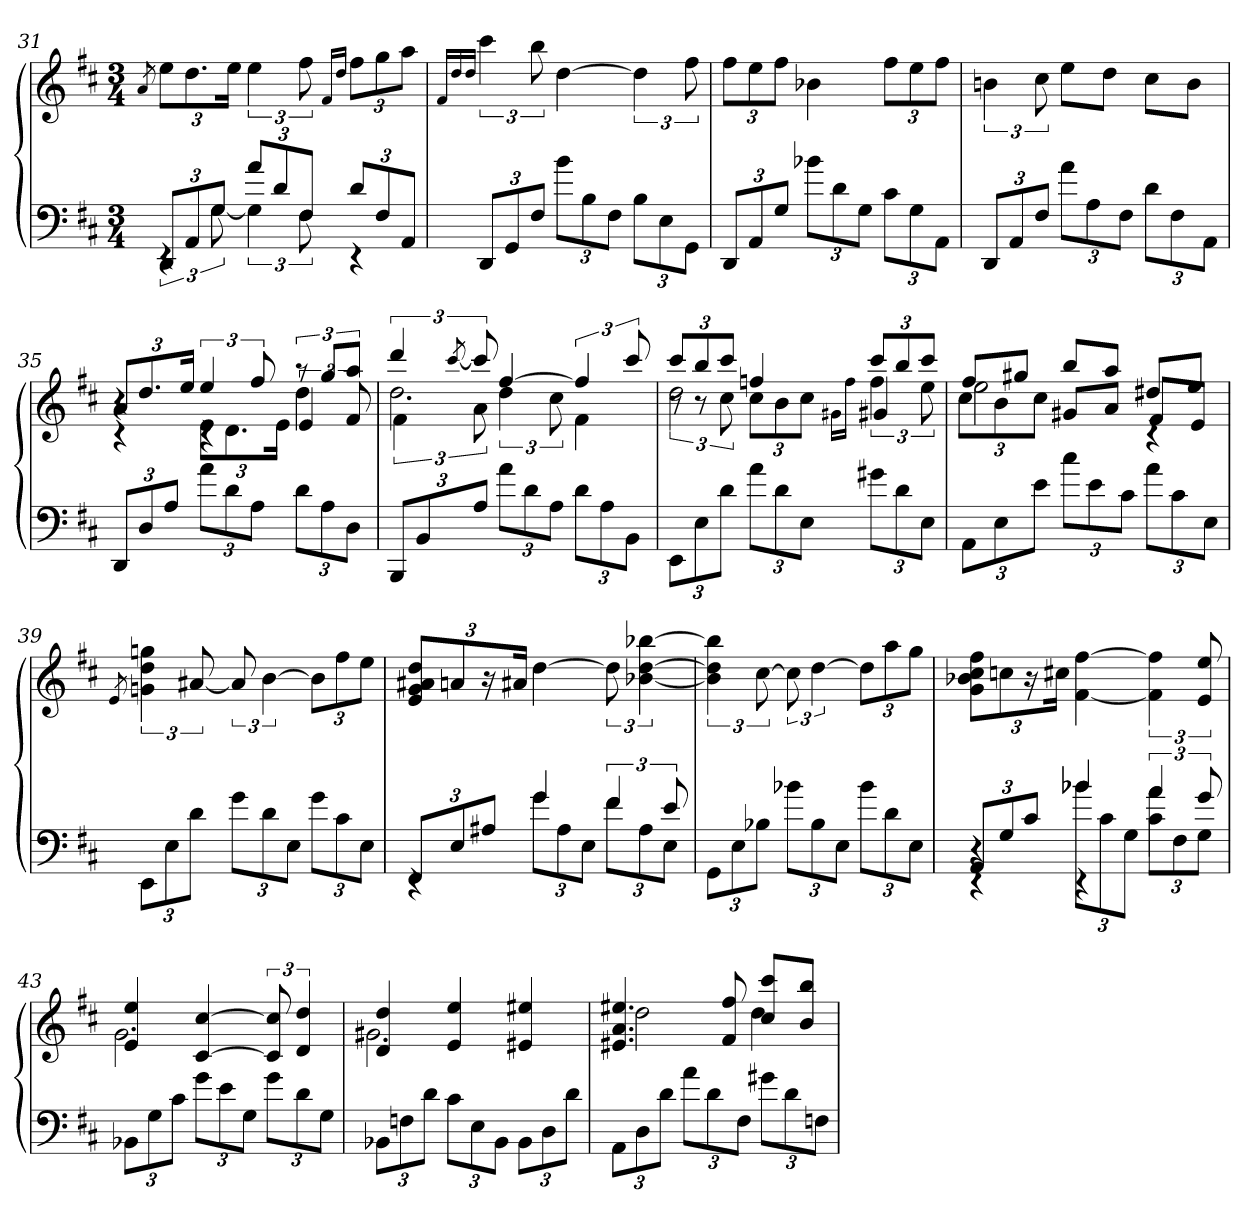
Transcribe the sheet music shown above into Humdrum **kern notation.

**kern	**kern
*part1	*part1
*staff2	*staff1
*clefF4	*clefG2
*k[f#c#]	*k[f#c#]
*b:	*b:
*M3/4	*M3/4
=31	=31
.	8qa/
*^	*
12DDL	6rEE	12eeL
12AA	.	12.dd
12GJ	[12G	.
.	.	24eeJk
12aL	6G]	6ee
12d	.	.
12F#J	12F#	12ff#
.	.	16qqf#/LL
.	.	16qqdd/JJ
12dL	4rEE	12ff#L
12F#	.	12gg
12AAJ	.	12aaJ
*v	*v	*
=32	=32
.	16qqf#/LL
.	16qqdd/
.	16qqdd/JJ
12DDL	6ccc#
12GG	.
12F#J	12bb
12bL	[4dd
12B	.
12F#J	.
12BL	6dd]
12E	.
12GGJ	12ff#
=33	=33
12DDL	12ff#L
12AA	12ee
12GJ	12ff#J
12b-XL	4b-X
12d	.
12GJ	.
12c#L	12ff#L
12G	12ee
12AAJ	12ff#J
=34	=34
12DDL	6bn
12AA	.
12F#J	12cc#
12aL	8eeL
12A	.
.	8ddJ
12F#J	.
12dL	8cc#L
12F#	.
.	8bJ
12AAJ	.
=35	=35
*	*^
*	*	*^
12DDL	12aL	4rc	4r
12D	12.dd	.	.
12AJ	.	.	.
.	24eeJk	.	.
12aL	6ee	4rc	12e\L
12d	.	.	12.d\
12AJ	12ff#	.	.
.	.	.	24e\Jk
12dL	12raa	4dd	6e/
12A	12ggL	.	.
12DJ	12aaJ	.	12f#/
=36	=36	=36	=36
12BBBL	6ddd	2.dd	6f#\
12BB	.	.	.
.	[8qccc#/	.	.
12AJ	12ccc#]	.	12a\
12aL	[4ff#	.	6dd\
12d	.	.	.
12AJ	.	.	12cc#\
12dL	6ff#]	.	4f#\
12A	.	.	.
12BBJ	12ccc#	.	.
=37	=37	=37	=37
12EEL	12ccc#L	2dd	12r
12E	12bb	.	12r
12dJ	12ccc#J	.	12cc#\
12aL	4ffn	.	12cc#\L
12d	.	.	12b\
12EJ	.	.	12cc#\J
.	.	16qqg#X\LL	.
.	.	16qqff\JJ	.
12g#XL	12ccc#L	6ff	4g#X/
12d	12bb	.	.
12EJ	12ccc#J	12ee	.
=38	=38	=38	=38
12AAL	8ff#L	2ee	12cc#\L
12E	.	.	12b\
.	8gg#XJ	.	.
12eJ	.	.	12cc#\J
12cc#L	8bbL	.	8g#X/L
12e	.	.	.
.	8aaJ	.	8a/J
12c#J	.	.	.
12aL	8dd#XL	4rc	8f#/L
12c#	.	.	.
.	8eeJ	.	8e/J
12EJ	.	.	.
*	*v	*v	*v
=39	=39
.	8qe/
12EEL	6gn 6dd 6ggn
12E	.
12dJ	[12a#X
12gL	12a#]
12d	[6b
12EJ	.
12gL	12bL]
12c#	12ff#
12EJ	12eeJ
=40	=40
*^	*
12FF#L	4rEE	12e 12g 12a#X 12ddL
12E	.	12an
12A#XJ	.	24r
.	.	24a#XJk
4g	12gL	[4dd
.	12A#	.
.	12EJ	.
6f#	12f#L	12dd]
.	12A#	[6b-X [6dd [6bb-X
12e	12EJ	.
*v	*v	*
=41	=41
12GGL	6b-] 6dd] 6bb-]
12E	.
12B-XJ	[12cc#
12b-XL	12cc#]
12B-	[6dd
12EJ	.
12b-L	12ddL]
12d	12aa
12EJ	12ggJ
=42	=42
*^	*
*	*^	*
12AAL	4rEE	4r	12g 12b-X 12cc# 12ff#L
12G	.	.	12ccn
12c#J	.	.	24r
.	.	.	24cc#XJk
4b-X	4rEE	12b-X\L	[4f# [4ff#
.	.	12c#\	.
.	.	12G\J	.
6a	4c#	12a\L	6f#] 6ff#]
.	.	12F#\	.
12g	.	12G\J	12e 12ee
*v	*v	*v	*
=43	=43
*	*^
12BB-XL	4e 4ee	2.g
12G	.	.
12c#J	.	.
12gL	[4c# [4cc#	.
12e	.	.
12GJ	.	.
12gL	12c#] 12cc#]	.
12d	6d 6dd	.
12GJ	.	.
=44	=44	=44
12BB-XL	4d 4dd	2.g#X
12Fn	.	.
12dJ	.	.
12c#L	4e 4ee	.
12E	.	.
12BB-J	.	.
12BB-L	4e#X 4ee#X	.
12D	.	.
12dJ	.	.
=45	=45	=45
12AAL	4.e#X 4.a 4.ee#X	2dd
12D	.	.
12dJ	.	.
12aL	.	.
12d	.	.
.	8f# 8ff#	.
12F#J	.	.
12g#XL	8cc# 8ccc#L	4dd
12d	.	.
.	8b 8bbJ	.
12FnJ	.	.
*	*v	*v
=	=
*-	*-
